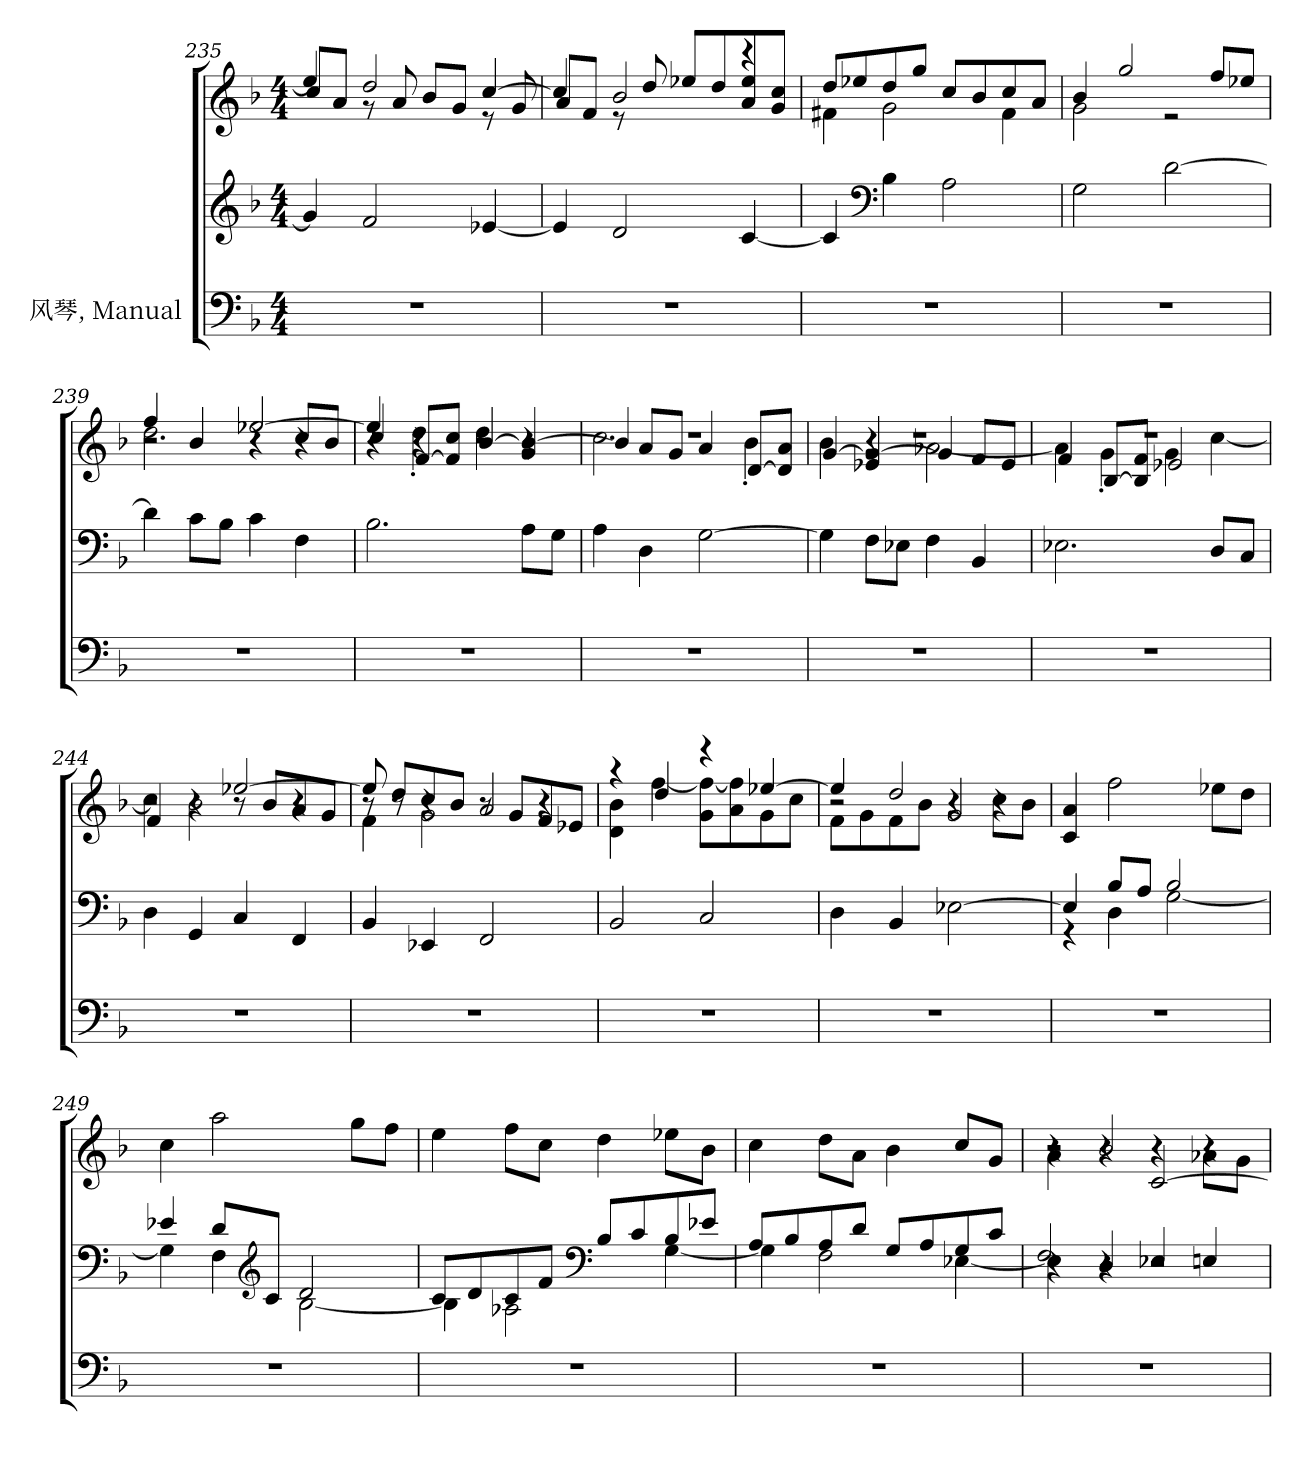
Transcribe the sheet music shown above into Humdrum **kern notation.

**kern	**kern	**kern
*part1	*part1	*part1
*staff3	*staff2	*staff1
*I"风琴, Manual	*	*
*clefF4	*clefG2	*clefG2
*k[b-]	*k[b-]	*k[b-]
*M4/4	*M4/4	*M4/4
=235	=235	=235
*	*	*^
1r	4g/]	4ee-/]	8cc/L
.	.	.	8a/J
.	2f/	2dd/	8r
.	.	.	8a/
.	.	.	8b-/L
.	.	.	8g/J
.	[4e-X/	[4cc/	8r
.	.	.	8g/
!!LO:LB:g=z	!!
=236	=236	=236	=236
1r	4e-/]	4cc/]	8a/L
.	.	.	8f/J
.	2d/	2b-/	8r
.	.	.	8dd/
.	.	.	8ee-X/L
.	.	.	8dd/
.	[4c/	4r	8a/ 8ee-/
.	.	.	8g/ 8cc/J
=237	=237	=237	=237
1r	4c/]	8dd/L	4f#X\
.	.	8ee-X/	.
*	*clefF4	*	*
.	4B-\	8dd/	2g\
.	.	8gg/J	.
.	2A\	8cc/L	.
.	.	8b-/	.
.	.	8cc/	4f#\
.	.	8a/J	.
=238	=238	=238	=238
1r	2G\	4b-/	2g\
.	.	2gg/	.
.	[2d\	.	2r
.	.	8ff/L	.
.	.	8ee-X/J	.
=239	=239	=239	=239
*	*	*	*^
1r	4d\]	2r	2.dd\	4ff/
.	8c\L	.	.	4b-/
.	8B-\J	.	.	.
.	4c\	[2ee-X/	.	4r
.	4F\	.	4r	8cc/L
.	.	.	.	8b-/J
=240	=240	=240	=240	=240
1r	2.B-\	4ee-/]	4r	4cc/
.	.	4r	4dd'\	[8f/L
.	.	.	.	8f/] 8cc/J
.	.	2r	4dd\	[4b-/
.	8A\L	.	4r	4g/ 4b-/_
.	8G\J	.	.	.
!!LO:LB:g=z	!!	!!
=241	=241	=241	=241	=241
1r	4A\	1r	2.cc\	4b-/]
.	4D\	.	.	8a/L
.	.	.	.	8g/J
.	[2G\	.	.	4a/
.	.	.	4b-'\	[8d/L
.	.	.	.	8d/] 8a/J
=242	=242	=242	=242	=242
1r	4G\]	1r	4b-\	[4g/
.	8F\L	.	4r	4e-X/ 4g/_
.	8E-X\J	.	.	.
.	4F\	.	[2a-X\	4g/]
.	4BB-/	.	.	8f/L
.	.	.	.	8e-/J
=243	=243	=243	=243	=243
1r	2.E-X\	1r	4a-\]	4f/
.	.	.	4g'\	[8B-/L
.	.	.	.	8B-/] 8f/J
.	.	.	4g\	2e-X/
.	8D/L	.	[4cc\	.
.	8C/J	.	.	.
=244	=244	=244	=244	=244
1r	4D\	2r	4cc\]	4f/
.	4GG/	.	2b-\	4r
.	4C/	[2ee-X/	.	8r
.	.	.	.	8b-/L
.	4FF/	.	4r	8a/
.	.	.	.	8g/J
=245	=245	=245	=245	=245
1r	4BB-/	8ee-/]	4f\	8r
.	.	8r	.	8dd/L
.	4EE-X/	4r	2g\	8cc/
.	.	.	.	8b-/J
.	2FF/	2a/	.	8r
.	.	.	.	8g/L
.	.	.	4r	8f/
.	.	.	.	8e-X/J
*	*	*	*v	*v
!!LO:LB:g=z
=246	=246	=246	=246
1r	2BB-/	4r	4d\ 4b-\
.	.	4dd/	[4ff\
.	2C/	4r	8g\ 8ff\_L
.	.	.	8a\ 8ff\]
.	.	[4ee-X/	8g\
.	.	.	8cc\J
=247	=247	=247	=247
*	*	*	*^
1r	4D\	4ee-/]	8f\L	2r
.	.	.	8g\	.
.	4BB-/	2dd/	8f\	.
.	.	.	8b-\J	.
.	[2E-X\	.	4r	2g/
.	.	4r	8cc\L	.
.	.	.	8b-\J	.
*	*	*v	*v	*v
=248	=248	=248
*	*^	*
1r	4E-/]	4r	4c/ 4a/
.	8B-/L	4D\	2ff\
.	8A/J	.	.
.	2B-/	[2G\	.
.	.	.	8ee-X\L
.	.	.	8dd\J
=249	=249	=249	=249
1r	4e-X/	4G\]	4cc\
.	8d/L	4F\	2aa\
*	*clefG2	*	*
.	8c/J	.	.
.	2d/	[2B-\	.
.	.	.	8gg\L
.	.	.	8ff\J
=250	=250	=250	=250
1r	8c/L	4B-\]	4ee\
.	8d/	.	.
.	8c/	2A-X\	8ff\L
.	8f/J	.	8cc\J
*	*clefF4	*	*
.	8B-/L	.	4dd\
.	8c/	.	.
.	8B-/	[4G\	8ee-X\L
.	8e-X/J	.	8b-\J
!!LO:PB:g=z
=251	=251	=251	=251
1r	8A/L	4G\]	4cc\
.	8B-/	.	.
.	8A/	2F\	8dd\L
.	8d/J	.	8a\J
.	8G/L	.	4b-\
.	8A/	.	.
.	8G/	[4E-X\	8cc/L
.	8c/J	.	8g/J
=252	=252	=252	=252
*	*	*^	*^
*	*	*	*	*	*^
1r	4r	4E-\]	2F/	4r	4a\	2r
.	4D/	4r	.	2b-/	4r	.
.	4E-X/	2r	2r	.	4r	[2c/
.	4En/	.	.	4r	8a-X\L	.
.	.	.	.	.	8g\J	.
*	*v	*v	*v	*	*	*
*	*	*v	*v	*v
=	=	=
*-	*-	*-
